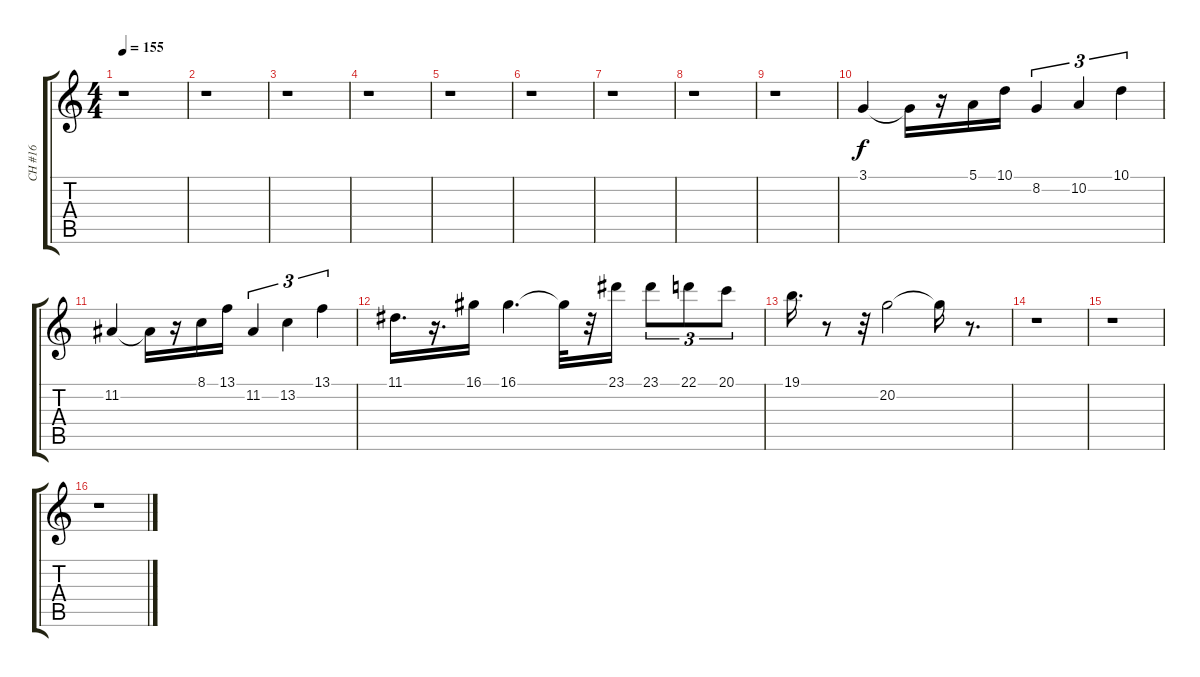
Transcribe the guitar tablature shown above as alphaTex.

\track ("CH #16" "CH #16") {instrument orchestrahit}
\staff {score tabs}
\tuning (E4 B3 G3 D3 A2 E2) {hide}
\ts (4 4)
\tempo 155
\clef g2
\ks c
r.1{dy f} |
r.1 |
r.1 |
r.1 |
r.1 |
r.1 |
r.1 |
r.1 |
r.1 |
3.1.4{volume 12 balance 8 instrument drawbarorgan} 3.1{t}.16 r.16 5.1.16 10.1.16 8.2.4{tu (3 2)} 10.2.4{tu (3 2)} 10.1.4{tu (3 2)} |
11.2.4 11.2{t}.16 r.16 8.1.16 13.1.16 11.2.4{tu (3 2)} 13.2.4{tu (3 2)} 13.1.4{tu (3 2)} |
11.1.16{d} r.16{d} 16.1.16 16.1.4{d} 16.1{t}.32 r.32 23.1.16 23.1.8{tu (3 2)} 22.1.8{tu (3 2)} 20.1.8{tu (3 2)} |
19.1.16{d} r.8 r.32 20.2.2 20.2{t}.16 r.8{d} |
r.1 |
r.1 |
r.1
